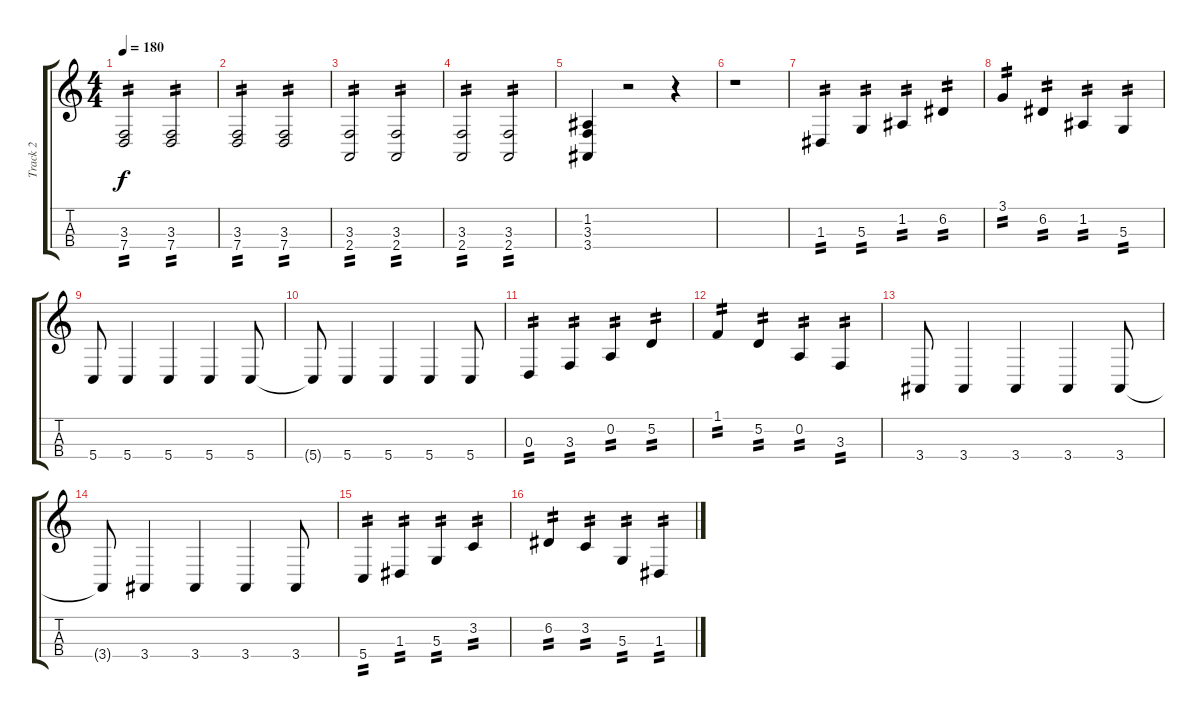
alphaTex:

\track ("Track 2" "Track 2") {instrument violin}
\staff {score tabs}
\tuning (E4 A3 D3 G2) {hide}
\ts (4 4)
\tempo 180
\clef g2
\ks c
(3.3 7.4).2{tp 2 dy f} (3.3 7.4).2{tp 2} |
(3.3 7.4).2{tp 2} (3.3 7.4).2{tp 2} |
(3.3 2.4).2{tp 2} (3.3 2.4).2{tp 2} |
(3.3 2.4).2{tp 2} (3.3 2.4).2{tp 2} |
(1.2 3.3 3.4).4 r.2 r.4 |
r.1 |
1.3.4{tp 2} 5.3.4{tp 2} 1.2.4{tp 2} 6.2.4{tp 2} |
3.1.4{tp 2} 6.2.4{tp 2} 1.2.4{tp 2} 5.3.4{tp 2} |
5.4.8 5.4.4 5.4.4 5.4.4 5.4.8 |
5.4{t}.8 5.4.4 5.4.4 5.4.4 5.4.8 |
0.3.4{tp 2} 3.3.4{tp 2} 0.2.4{tp 2} 5.2.4{tp 2} |
1.1.4{tp 2} 5.2.4{tp 2} 0.2.4{tp 2} 3.3.4{tp 2} |
3.4.8 3.4.4 3.4.4 3.4.4 3.4.8 |
3.4{t}.8 3.4.4 3.4.4 3.4.4 3.4.8 |
5.4.4{tp 2} 1.3.4{tp 2} 5.3.4{tp 2} 3.2.4{tp 2} |
6.2.4{tp 2} 3.2.4{tp 2} 5.3.4{tp 2} 1.3.4{tp 2}
